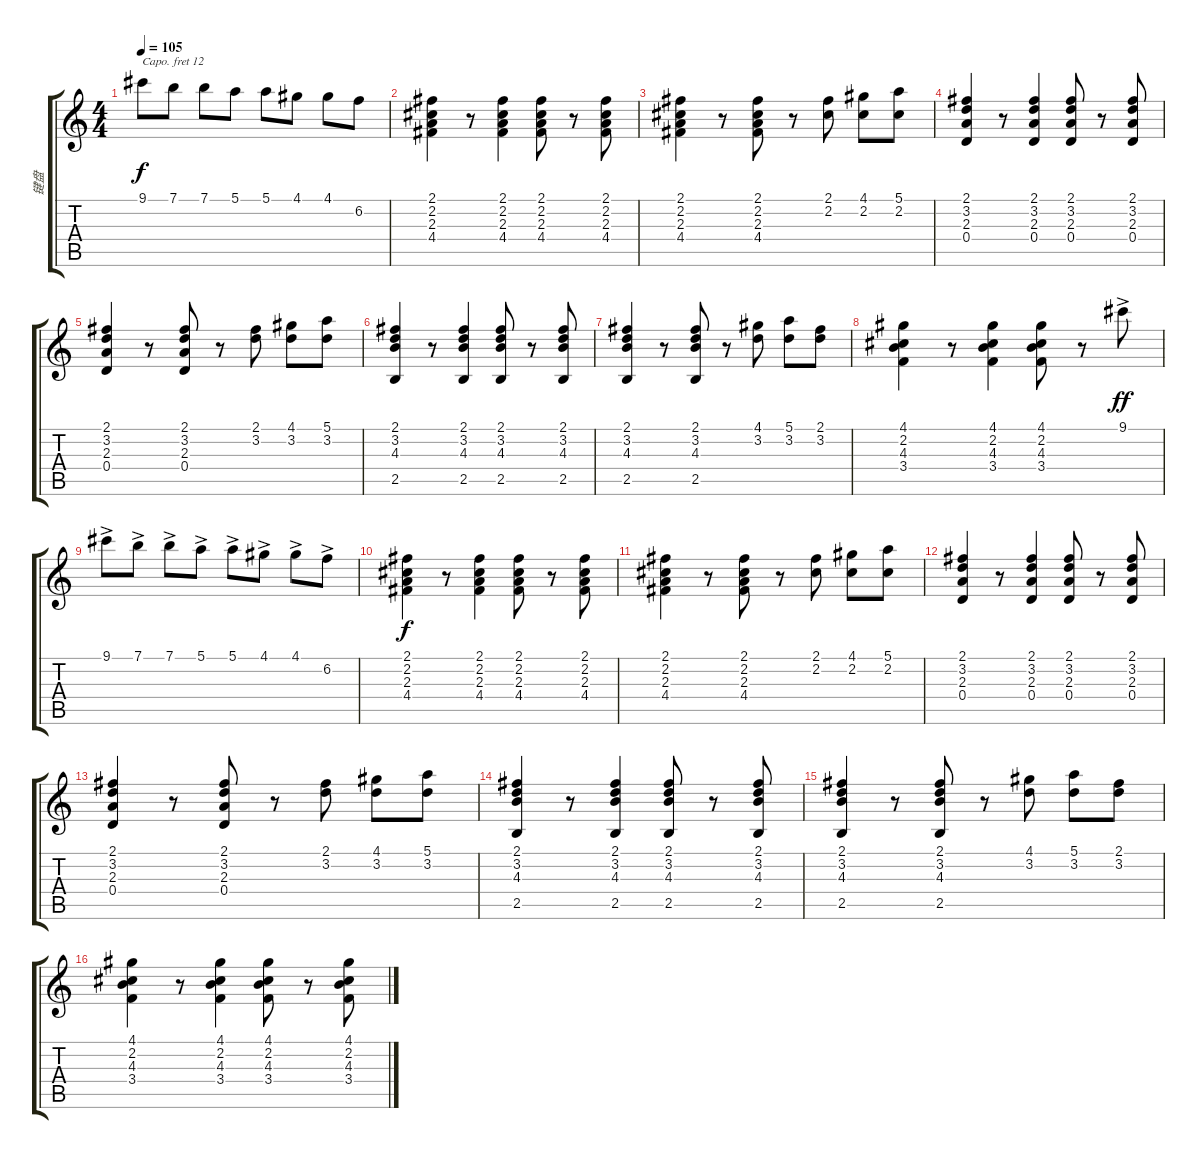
\track ("键盘" "键盘") {instrument brightacousticpiano}
\staff {score tabs}
\capo 12
\tuning (E4 B3 G3 D3 A2 E2) {hide}
\ts (4 4)
\tempo 105
\clef g2
\ks c
9.1.8{dy f} 7.1.8 7.1.8 5.1.8 5.1.8 4.1.8 4.1.8 6.2.8 |
(2.1 2.2 2.3 4.4).4{volume 11} r.8 (2.1 2.2 2.3 4.4).4 (2.1 2.2 2.3 4.4).8 r.8 (2.1 2.2 2.3 4.4).8 |
(2.1 2.2 2.3 4.4).4 r.8 (2.1 2.2 2.3 4.4).8 r.8 (2.1 2.2).8 (4.1 2.2).8 (5.1 2.2).8 |
(2.1 3.2 2.3 0.4).4 r.8 (2.1 3.2 2.3 0.4).4 (2.1 3.2 2.3 0.4).8 r.8 (2.1 3.2 2.3 0.4).8 |
(2.1 3.2 2.3 0.4).4 r.8 (2.1 3.2 2.3 0.4).8 r.8 (2.1 3.2).8 (4.1 3.2).8 (5.1 3.2).8 |
(2.1 3.2 4.3 2.5).4 r.8 (2.1 3.2 4.3 2.5).4 (2.1 3.2 4.3 2.5).8 r.8 (2.1 3.2 4.3 2.5).8 |
(2.1 3.2 4.3 2.5).4 r.8 (2.1 3.2 4.3 2.5).8 r.8 (4.1 3.2).8 (5.1 3.2).8 (2.1 3.2).8 |
(4.1 2.2 4.3 3.4).4 r.8 (4.1 2.2 4.3 3.4).4 (4.1 2.2 4.3 3.4).8 r.8 9.1{ac}.8{dy ff} |
9.1{ac}.8 7.1{ac}.8 7.1{ac}.8 5.1{ac}.8 5.1{ac}.8 4.1{ac}.8 4.1{ac}.8 6.2{ac}.8 |
(2.1 2.2 2.3 4.4).4{dy f} r.8 (2.1 2.2 2.3 4.4).4 (2.1 2.2 2.3 4.4).8 r.8 (2.1 2.2 2.3 4.4).8 |
(2.1 2.2 2.3 4.4).4 r.8 (2.1 2.2 2.3 4.4).8 r.8 (2.1 2.2).8 (4.1 2.2).8 (5.1 2.2).8 |
(2.1 3.2 2.3 0.4).4 r.8 (2.1 3.2 2.3 0.4).4 (2.1 3.2 2.3 0.4).8 r.8 (2.1 3.2 2.3 0.4).8 |
(2.1 3.2 2.3 0.4).4 r.8 (2.1 3.2 2.3 0.4).8 r.8 (2.1 3.2).8 (4.1 3.2).8 (5.1 3.2).8 |
(2.1 3.2 4.3 2.5).4 r.8 (2.1 3.2 4.3 2.5).4 (2.1 3.2 4.3 2.5).8 r.8 (2.1 3.2 4.3 2.5).8 |
(2.1 3.2 4.3 2.5).4 r.8 (2.1 3.2 4.3 2.5).8 r.8 (4.1 3.2).8 (5.1 3.2).8 (2.1 3.2).8 |
(4.1 2.2 4.3 3.4).4 r.8 (4.1 2.2 4.3 3.4).4 (4.1 2.2 4.3 3.4).8 r.8 (4.1 2.2 4.3 3.4).8
